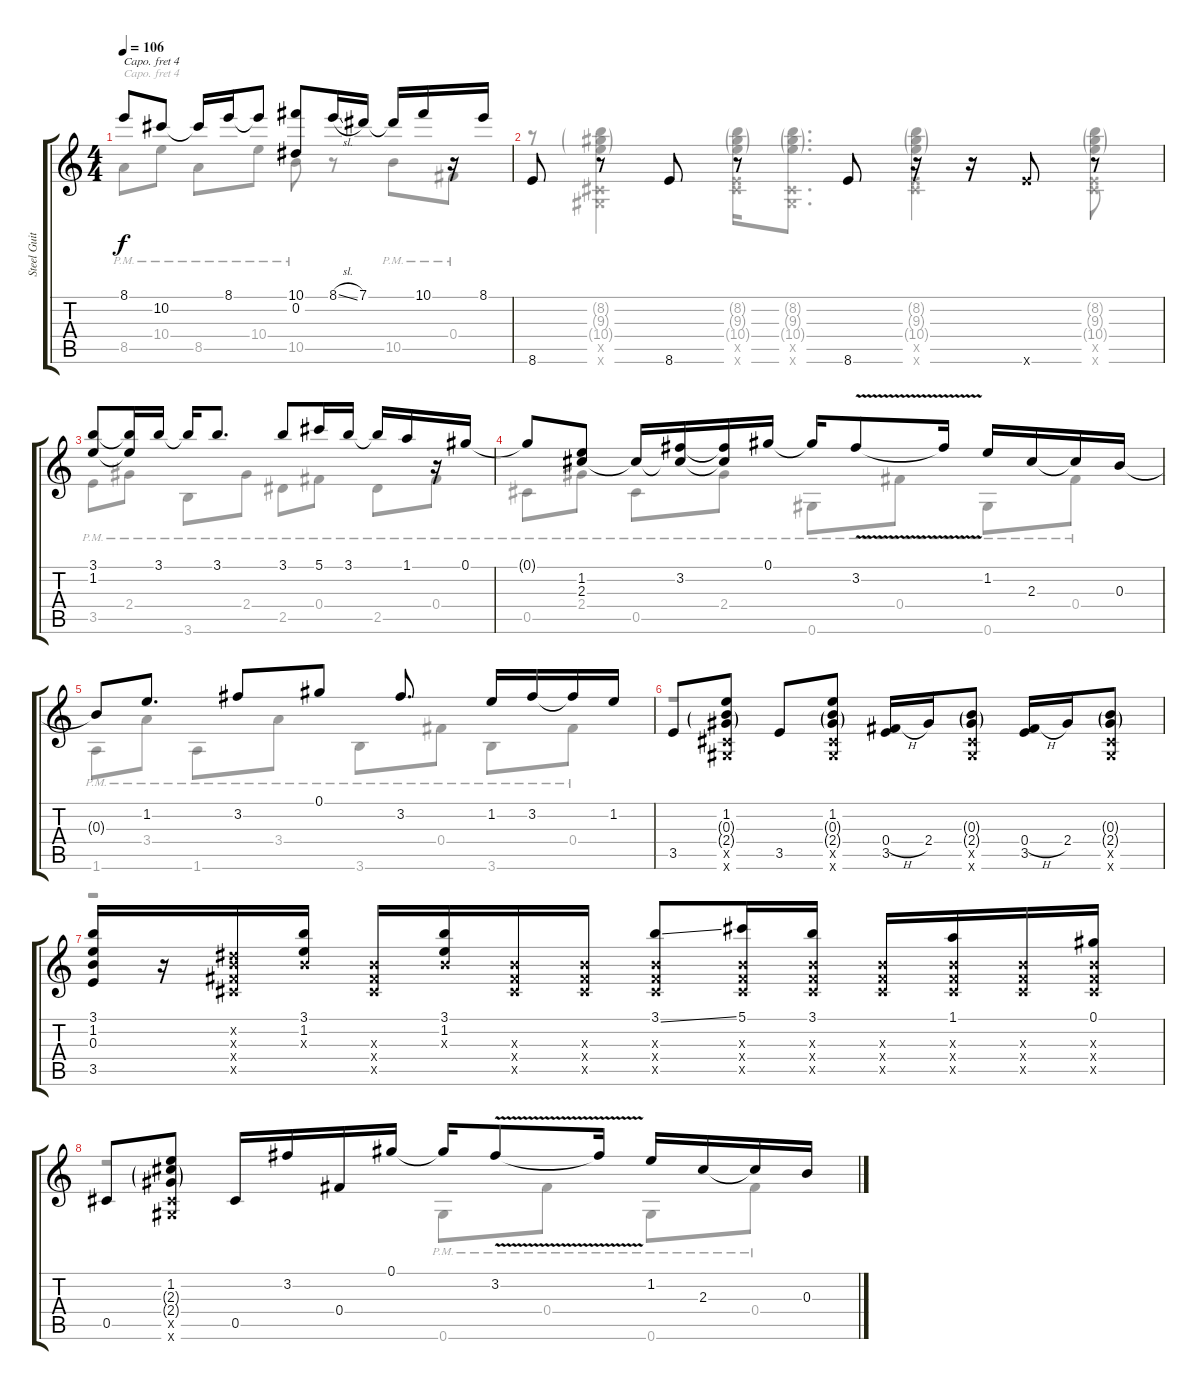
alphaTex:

\track ("Steel Guitar" "Steel Guit") {instrument acousticguitarsteel}
\staff {score tabs}
\capo 4
\tuning (E4 B3 G3 D3 A2 E2) {hide}
\voice
\ts (4 4)
\tempo 106
\clef g2
\ks c
8.1{t}.8{dy f} 10.2.8 10.2{t}.16 8.1.16 8.1{t}.8 (10.1 0.2).8 8.1{sl}.16 7.1.16 7.1{t}.16 10.1.16 r.16 8.1.16 |
8.6.8 r.8 8.6.8 r.8 8.6.8 r.16 r.16 8.6{x}.8 r.8 |
(3.1 1.2).8 (3.1{t} 1.2{t}).16 3.1.16 3.1{t}.16 3.1.8{d} 3.1.8 5.1.16 3.1.16 3.1{t}.16 1.1.16 r.16 0.1.16 |
0.1{t}.8 (1.2 2.3).8 2.3{t}.16 (3.2 2.3{t}).16 (3.2{t} 2.3{t}).16 0.1.16 0.1{t}.16 3.2{v}.8 3.2{t}.16 1.2.16 2.3.16 2.3{t}.16 0.3.16 |
0.3{t}.8 1.2.8{d} 3.2.8 0.1.8 3.2.8{d} 1.2.16 3.2.16 3.2{t}.16 1.2.16 |
3.5.8 (1.2 0.3{g} 2.4{g} 0.5{x} 0.6{x}).8 3.5.8 (1.2 0.3{g} 2.4{g} 0.5{x} 0.6{x}).8 (0.4{h} 3.5).16 2.4.16 (0.3{g} 2.4{g} 0.5{x} 0.6{x}).8 (0.4{h} 3.5).16 2.4.16 (0.3{g} 2.4{g} 0.5{x} 0.6{x}).8 |
(3.1 1.2 0.3 3.5).16 r.16 (0.2{x} 0.3{x} 0.4{x} 0.5{x}).16 (3.1 1.2 0.3{x}).16 (0.3{x} 0.4{x} 0.5{x}).16 (3.1 1.2 0.3{x}).16 (0.3{x} 0.4{x} 0.5{x}).16 (0.3{x} 0.4{x} 0.5{x}).16 (3.1{ss} 0.3{x} 0.4{x} 0.5{x}).8 (5.1 0.3{x} 0.4{x} 0.5{x}).16 (3.1 0.3{x} 0.4{x} 0.5{x}).16 (0.3{x} 0.4{x} 0.5{x}).16 (1.1 0.3{x} 0.4{x} 0.5{x}).16 (0.3{x} 0.4{x} 0.5{x}).16 (0.1 0.3{x} 0.4{x} 0.5{x}).16 |
0.5.8 (1.2 2.3{g} 2.4{g} 0.5{x} 0.6{x}).8 0.5.16 3.2.16 0.4.16 0.1.16 0.1{t}.16 3.2{v}.8 3.2{t}.16 1.2.16 2.3.16 2.3{t}.16 0.3.16
\voice
\clef g2
\ottava regular
\simile none
\ks c
8.5{pm}.8{dy f} 10.4{pm}.8 8.5{pm}.8 10.4{pm}.8 10.5{pm}.8 r.8 10.5{pm}.8 0.4{pm}.8 |
r.8 (8.2{g} 9.3{g} 10.4{g} 0.5{x} 0.6{x}).4 (8.2{g} 9.3{g} 10.4{g} 0.5{x} 8.6{x}).16 (8.2{g} 9.3{g} 10.4{g} 0.5{x} 0.6{x}).8{d} (8.2{g} 9.3{g} 10.4{g} 0.5{x} 8.6{x}).4 (8.2{g} 9.3{g} 10.4{g} 0.5{x} 8.6{x}).8 |
3.5{pm}.8 2.4{pm}.8 3.6{pm}.8 2.4{pm}.8 2.5{pm}.8 0.4{pm}.8 2.5{pm}.8 0.4{pm}.8 |
0.5{pm}.8 2.4{pm}.8 0.5{pm}.8 2.4{pm}.8 0.6{pm}.8 0.4{pm}.8 0.6{pm}.8 0.4{pm}.8 |
1.6{pm}.8 3.4{pm}.8 1.6{pm}.8 3.4{pm}.8 3.6{pm}.8 0.4{pm}.8 3.6{pm}.8 0.4{pm}.8 |
r.1 |
r.1 |
r.2 0.6{pm}.8 0.4{pm}.8 0.6{pm}.8 0.4{pm}.8
